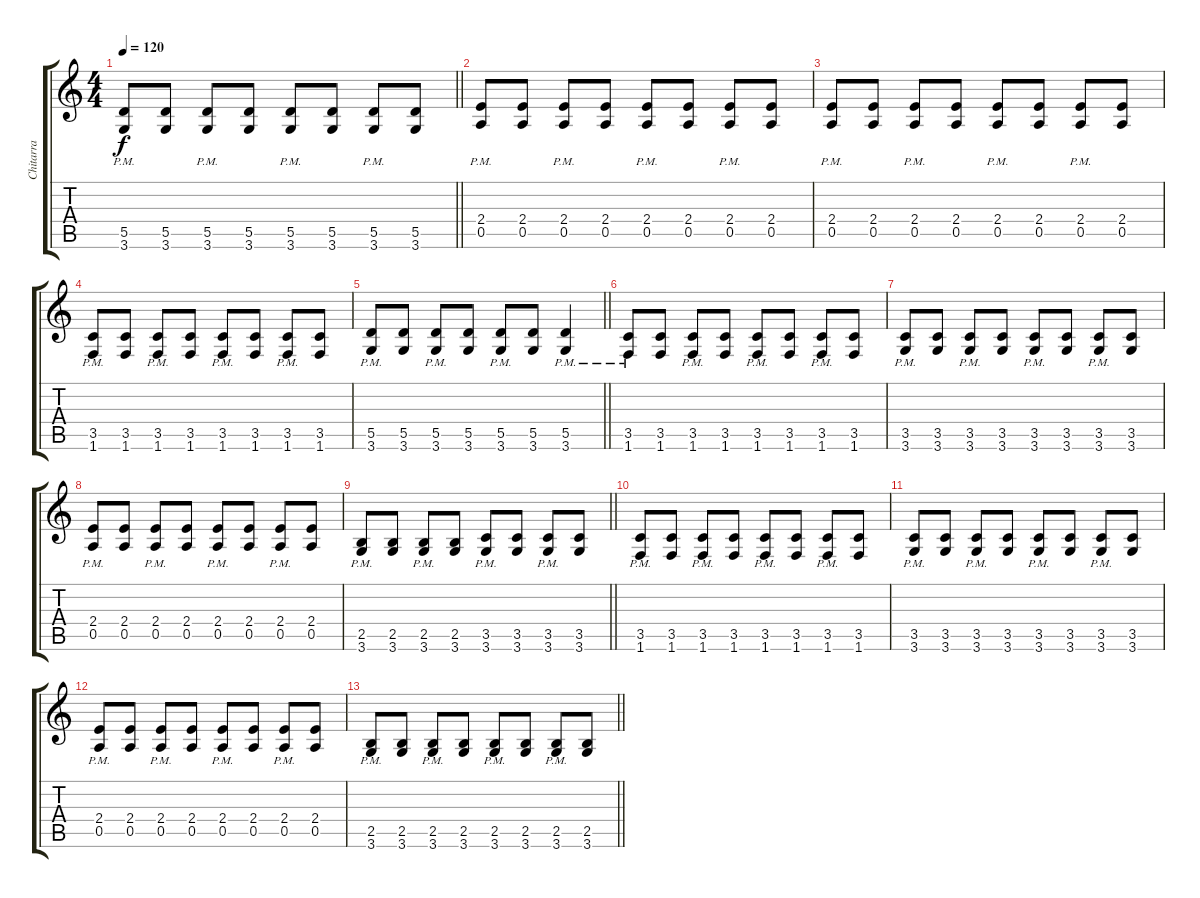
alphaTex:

\track ("Chitarra" "Chitarra") {instrument overdrivenguitar}
\staff {score tabs}
\tuning (E4 B3 G3 D3 A2 E2) {hide}
\ts (4 4)
\tempo 120
\clef g2
\barLineRight lightlight
\ks c
(5.5{pm} 3.6{pm}).8{dy f} (5.5 3.6).8 (5.5{pm} 3.6{pm}).8 (5.5 3.6).8 (5.5{pm} 3.6{pm}).8 (5.5 3.6).8 (5.5{pm} 3.6{pm}).8 (5.5 3.6).8 |
(2.4{pm} 0.5{pm}).8 (2.4 0.5).8 (2.4{pm} 0.5{pm}).8 (2.4 0.5).8 (2.4{pm} 0.5{pm}).8 (2.4 0.5).8 (2.4{pm} 0.5{pm}).8 (2.4 0.5).8 |
(2.4{pm} 0.5{pm}).8 (2.4 0.5).8 (2.4{pm} 0.5{pm}).8 (2.4 0.5).8 (2.4{pm} 0.5{pm}).8 (2.4 0.5).8 (2.4{pm} 0.5{pm}).8 (2.4 0.5).8 |
(3.5{pm} 1.6{pm}).8 (3.5 1.6).8 (3.5{pm} 1.6{pm}).8 (3.5 1.6).8 (3.5{pm} 1.6{pm}).8 (3.5 1.6).8 (3.5{pm} 1.6{pm}).8 (3.5 1.6).8 |
\barLineRight lightlight
(5.5{pm} 3.6{pm}).8 (5.5 3.6).8 (5.5{pm} 3.6{pm}).8 (5.5 3.6).8 (5.5{pm} 3.6{pm}).8 (5.5 3.6).8 (5.5{pm} 3.6{pm}).4 |
(3.5{pm} 1.6{pm}).8 (3.5 1.6).8 (3.5{pm} 1.6{pm}).8 (3.5 1.6).8 (3.5{pm} 1.6{pm}).8 (3.5 1.6).8 (3.5{pm} 1.6{pm}).8 (3.5 1.6).8 |
(3.5{pm} 3.6{pm}).8 (3.5 3.6).8 (3.5{pm} 3.6{pm}).8 (3.5 3.6).8 (3.5{pm} 3.6{pm}).8 (3.5 3.6).8 (3.5{pm} 3.6{pm}).8 (3.5 3.6).8 |
(2.4{pm} 0.5{pm}).8 (2.4 0.5).8 (2.4{pm} 0.5{pm}).8 (2.4 0.5).8 (2.4{pm} 0.5{pm}).8 (2.4 0.5).8 (2.4{pm} 0.5{pm}).8 (2.4 0.5).8 |
\barLineRight lightlight
(2.5{pm} 3.6{pm}).8 (2.5 3.6).8 (2.5{pm} 3.6{pm}).8 (2.5 3.6).8 (3.5{pm} 3.6{pm}).8 (3.5 3.6).8 (3.5{pm} 3.6{pm}).8 (3.5 3.6).8 |
(3.5{pm} 1.6{pm}).8 (3.5 1.6).8 (3.5{pm} 1.6{pm}).8 (3.5 1.6).8 (3.5{pm} 1.6{pm}).8 (3.5 1.6).8 (3.5{pm} 1.6{pm}).8 (3.5 1.6).8 |
(3.5{pm} 3.6{pm}).8 (3.5 3.6).8 (3.5{pm} 3.6{pm}).8 (3.5 3.6).8 (3.5{pm} 3.6{pm}).8 (3.5 3.6).8 (3.5{pm} 3.6{pm}).8 (3.5 3.6).8 |
(2.4{pm} 0.5{pm}).8 (2.4 0.5).8 (2.4{pm} 0.5{pm}).8 (2.4 0.5).8 (2.4{pm} 0.5{pm}).8 (2.4 0.5).8 (2.4{pm} 0.5{pm}).8 (2.4 0.5).8 |
\barLineRight lightlight
(2.5{pm} 3.6{pm}).8 (2.5 3.6).8 (2.5{pm} 3.6{pm}).8 (2.5 3.6).8 (2.5{pm} 3.6{pm}).8 (2.5 3.6).8 (2.5{pm} 3.6{pm}).8 (2.5 3.6).8
